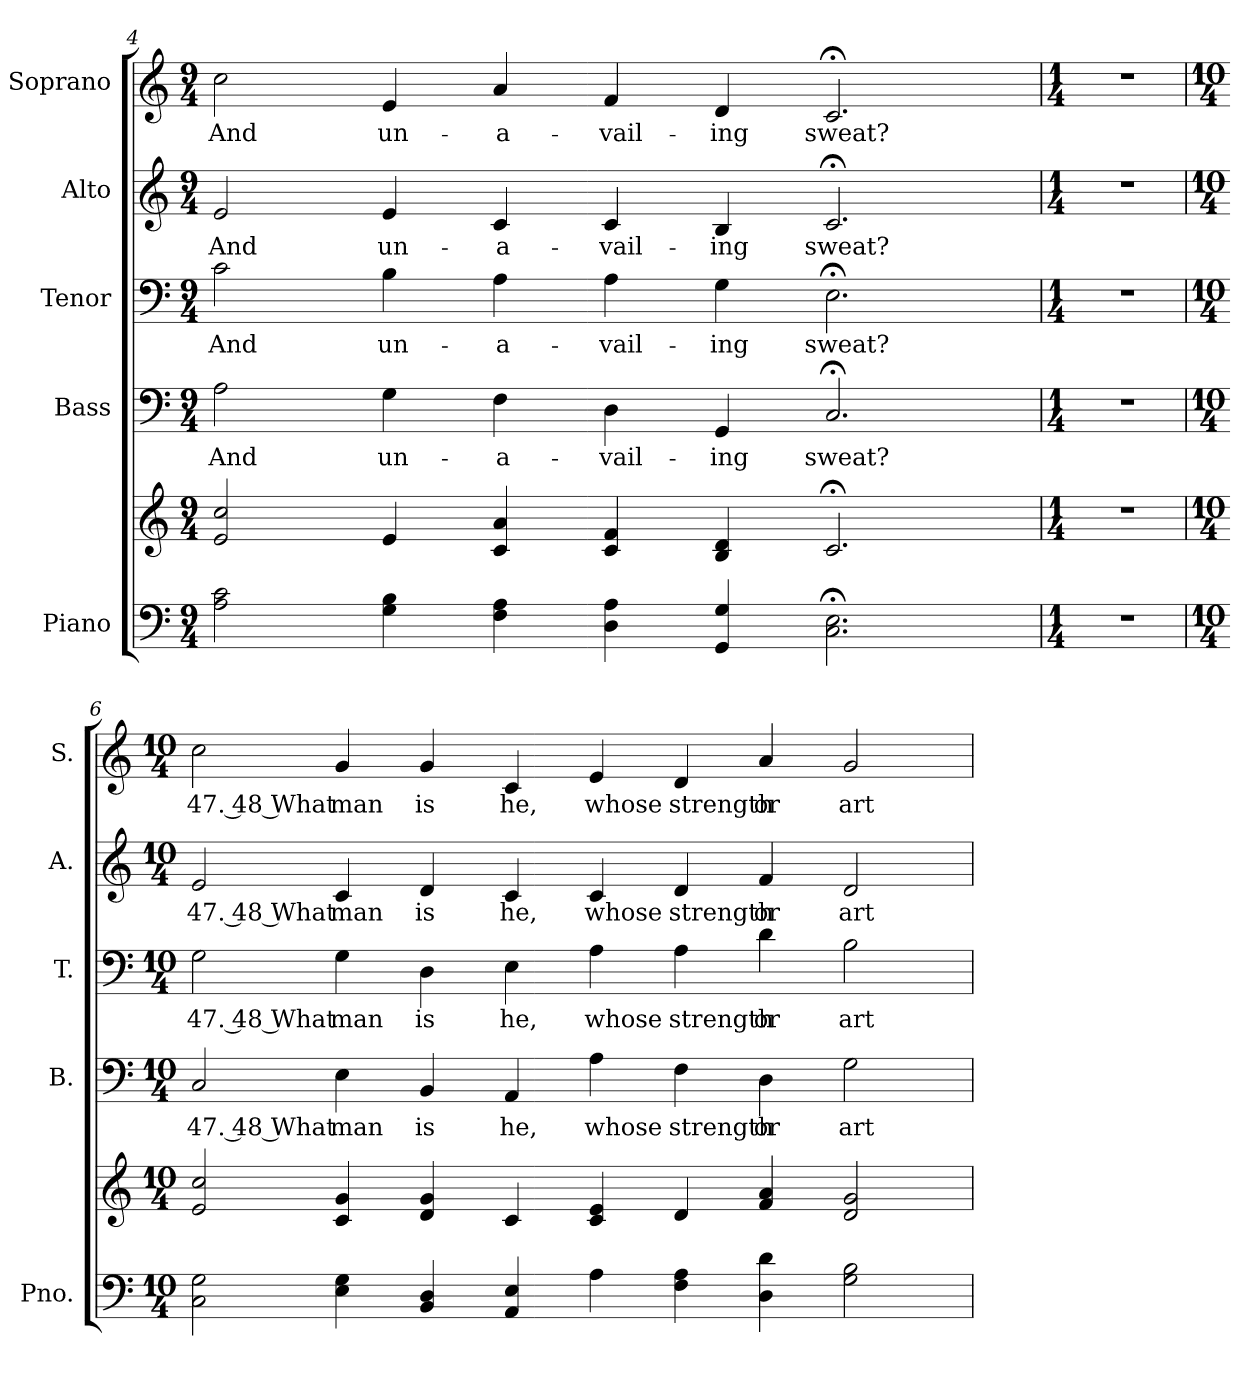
**kern	**kern	**kern	**text	**kern	**text	**kern	**text	**kern	**text
*part5	*part5	*part4	*part4	*part3	*part3	*part2	*part2	*part1	*part1
*staff6	*staff5	*staff4	*staff4	*staff3	*staff3	*staff2	*staff2	*staff1	*staff1
*I"Piano	*	*I"Bass	*	*I"Tenor	*	*I"Alto	*	*I"Soprano	*
*I'Pno.	*	*I'B.	*	*I'T.	*	*I'A.	*	*I'S.	*
*clefF4	*clefG2	*clefF4	*	*clefF4	*	*clefG2	*	*clefG2	*
*k[]	*k[]	*k[]	*	*k[]	*	*k[]	*	*k[]	*
*C:	*C:	*C:	*	*C:	*	*C:	*	*C:	*
*M9/4	*M9/4	*M9/4	*	*M9/4	*	*M9/4	*	*M9/4	*
=4	=4	=4	=4	=4	=4	=4	=4	=4	=4
!	!	!	!LO:LY:b:color=#000000	!	!	!	!	!	!
!	!	!	!	!	!LO:LY:b:color=#000000	!	!	!	!
!	!	!	!	!	!	!	!LO:LY:b:color=#000000	!	!
!	!	!	!	!	!	!	!	!	!LO:LY:b:color=#000000
2Ai\ 2ci	2ei/ 2cci	2Ai\	And	2ci\	And	2ei/	And	2cci\	And
!	!	!	!LO:LY:b:color=#000000	!	!	!	!	!	!
!	!	!	!	!	!LO:LY:b:color=#000000	!	!	!	!
!	!	!	!	!	!	!	!LO:LY:b:color=#000000	!	!
!	!	!	!	!	!	!	!	!	!LO:LY:b:color=#000000
4Gi\ 4Bi	4ei/	4Gi\	un-	4Bi\	un-	4ei/	un-	4ei/	un-
!	!	!	!LO:LY:b:color=#000000	!	!	!	!	!	!
!	!	!	!	!	!LO:LY:b:color=#000000	!	!	!	!
!	!	!	!	!	!	!	!LO:LY:b:color=#000000	!	!
!	!	!	!	!	!	!	!	!	!LO:LY:b:color=#000000
4Fi\ 4Ai	4ci/ 4ai	4Fi\	-a-	4Ai\	-a-	4ci/	-a-	4ai/	-a-
!	!	!	!LO:LY:b:color=#000000	!	!	!	!	!	!
!	!	!	!	!	!LO:LY:b:color=#000000	!	!	!	!
!	!	!	!	!	!	!	!LO:LY:b:color=#000000	!	!
!	!	!	!	!	!	!	!	!	!LO:LY:b:color=#000000
4Di\ 4Ai	4ci/ 4fi	4Di\	-vail-	4Ai\	-vail-	4ci/	-vail-	4fi/	-vail-
!	!	!	!LO:LY:b:color=#000000	!	!	!	!	!	!
!	!	!	!	!	!LO:LY:b:color=#000000	!	!	!	!
!	!	!	!	!	!	!	!LO:LY:b:color=#000000	!	!
!	!	!	!	!	!	!	!	!	!LO:LY:b:color=#000000
4GGi/ 4Gi	4Bi/ 4di	4GGi/	-ing	4Gi\	-ing	4Bi/	-ing	4di/	-ing
!	!	!	!LO:LY:b:color=#000000	!	!	!	!	!	!
!	!	!	!	!	!LO:LY:b:color=#000000	!	!	!	!
!	!	!	!	!	!	!	!LO:LY:b:color=#000000	!	!
!	!	!	!	!	!	!	!	!	!LO:LY:b:color=#000000
2.Ci\; 2.Ei;	2.c;i/	2.C;i/	sweat?	2.E;i\	sweat?	2.c;i/	sweat?	2.c;i/	sweat?
!!LO:PB:g=z
=5	=5	=5	=5	=5	=5	=5	=5	=5	=5
*M1/4	*M1/4	*M1/4	*	*M1/4	*	*M1/4	*	*M1/4	*
!LO:N:vis=1	!LO:N:vis=1	!LO:N:vis=1	!	!LO:N:vis=1	!	!LO:N:vis=1	!	!LO:N:vis=1	!
4r	4r	4r	.	4r	.	4r	.	4r	.
=6	=6	=6	=6	=6	=6	=6	=6	=6	=6
*M10/4	*M10/4	*M10/4	*	*M10/4	*	*M10/4	*	*M10/4	*
!	!	!	!LO:LY:b:color=#000000	!	!	!	!	!	!
!	!	!	!	!	!LO:LY:b:color=#000000	!	!	!	!
!	!	!	!	!	!	!	!LO:LY:b:color=#000000	!	!
!	!	!	!	!	!	!	!	!	!LO:LY:b:color=#000000
2Ci\ 2Gi	2ei/ 2cci	2Ci/	47. 48 What	2Gi\	47. 48 What	2ei/	47. 48 What	2cci\	47. 48 What
!	!	!	!LO:LY:b:color=#000000	!	!	!	!	!	!
!	!	!	!	!	!LO:LY:b:color=#000000	!	!	!	!
!	!	!	!	!	!	!	!LO:LY:b:color=#000000	!	!
!	!	!	!	!	!	!	!	!	!LO:LY:b:color=#000000
4Ei\ 4Gi	4ci/ 4gi	4Ei\	man	4Gi\	man	4ci/	man	4gi/	man
!	!	!	!LO:LY:b:color=#000000	!	!	!	!	!	!
!	!	!	!	!	!LO:LY:b:color=#000000	!	!	!	!
!	!	!	!	!	!	!	!LO:LY:b:color=#000000	!	!
!	!	!	!	!	!	!	!	!	!LO:LY:b:color=#000000
4BBi/ 4Di	4di/ 4gi	4BBi/	is	4Di\	is	4di/	is	4gi/	is
!	!	!	!LO:LY:b:color=#000000	!	!	!	!	!	!
!	!	!	!	!	!LO:LY:b:color=#000000	!	!	!	!
!	!	!	!	!	!	!	!LO:LY:b:color=#000000	!	!
!	!	!	!	!	!	!	!	!	!LO:LY:b:color=#000000
4AAi/ 4Ei	4ci/	4AAi/	he,	4Ei\	he,	4ci/	he,	4ci/	he,
!	!	!	!LO:LY:b:color=#000000	!	!	!	!	!	!
!	!	!	!	!	!LO:LY:b:color=#000000	!	!	!	!
!	!	!	!	!	!	!	!LO:LY:b:color=#000000	!	!
!	!	!	!	!	!	!	!	!	!LO:LY:b:color=#000000
4Ai\	4ci/ 4ei	4Ai\	whose	4Ai\	whose	4ci/	whose	4ei/	whose
!	!	!	!LO:LY:b:color=#000000	!	!	!	!	!	!
!	!	!	!	!	!LO:LY:b:color=#000000	!	!	!	!
!	!	!	!	!	!	!	!LO:LY:b:color=#000000	!	!
!	!	!	!	!	!	!	!	!	!LO:LY:b:color=#000000
4Fi\ 4Ai	4di/	4Fi\	strength	4Ai\	strength	4di/	strength	4di/	strength
!	!	!	!LO:LY:b:color=#000000	!	!	!	!	!	!
!	!	!	!	!	!LO:LY:b:color=#000000	!	!	!	!
!	!	!	!	!	!	!	!LO:LY:b:color=#000000	!	!
!	!	!	!	!	!	!	!	!	!LO:LY:b:color=#000000
4Di\ 4di	4fi/ 4ai	4Di\	or	4di\	or	4fi/	or	4ai/	or
!	!	!	!LO:LY:b:color=#000000	!	!	!	!	!	!
!	!	!	!	!	!LO:LY:b:color=#000000	!	!	!	!
!	!	!	!	!	!	!	!LO:LY:b:color=#000000	!	!
!	!	!	!	!	!	!	!	!	!LO:LY:b:color=#000000
2Gi\ 2Bi	2di/ 2gi	2Gi\	art	2Bi\	art	2di/	art	2gi/	art
=	=	=	=	=	=	=	=	=	=
*-	*-	*-	*-	*-	*-	*-	*-	*-	*-
